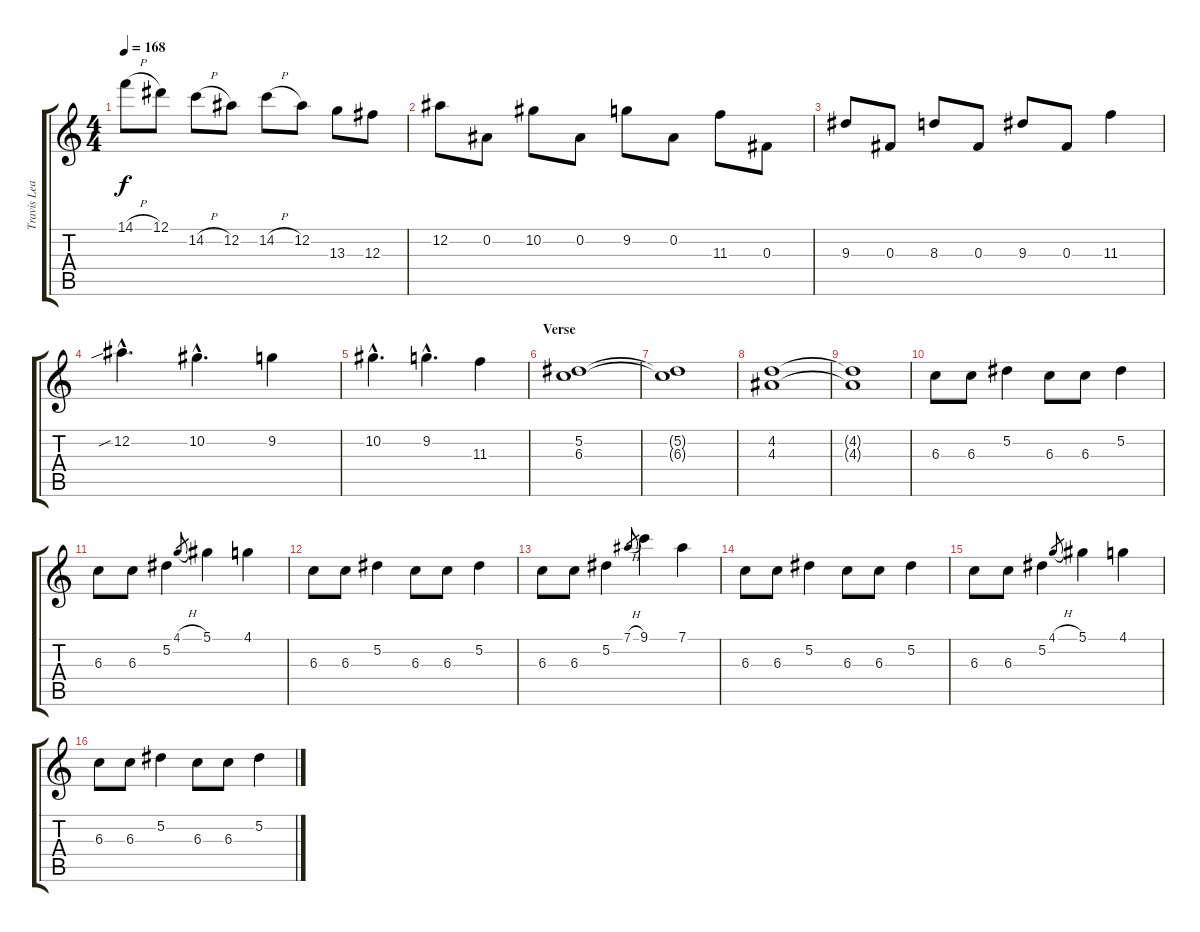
\track ("Travis Lead" "Travis Lea") {instrument electricguitarclean}
\staff {score tabs}
\tuning (Eb4 Bb3 Gb3 Db3 Ab2 Eb2) {hide}
\ts (4 4)
\tempo 168
\clef g2
\ks c
14.1{h}.8{dy f} 12.1.8 14.2{h}.8 12.2.8 14.2{h}.8 12.2.8 13.3.8 12.3.8 |
12.2.8 0.2.8 10.2.8 0.2.8 9.2.8 0.2.8 11.3.8 0.3.8 |
9.3.8 0.3.8 8.3.8 0.3.8 9.3.8 0.3.8 11.3.4 |
12.2{sib hac}.4{d} 10.2{hac}.4{d} 9.2.4 |
10.2{hac}.4{d} 9.2{hac}.4{d} 11.3.4 |
\section ("" "Verse")
(5.2 6.3).1{instrument electricguitarclean} |
(5.2{t} 6.3{t}).1 |
(4.2 4.3).1 |
(4.2{t} 4.3{t}).1 |
6.3.8 6.3.8 5.2.4 6.3.8 6.3.8 5.2.4 |
6.3.8 6.3.8 5.2.4 4.1{h}.8{gr} 5.1.4 4.1.4 |
6.3.8 6.3.8 5.2.4 6.3.8 6.3.8 5.2.4 |
6.3.8 6.3.8 5.2.4 7.1{h}.8{gr} 9.1.4 7.1.4 |
6.3.8 6.3.8 5.2.4 6.3.8 6.3.8 5.2.4 |
6.3.8 6.3.8 5.2.4 4.1{h}.8{gr} 5.1.4 4.1.4 |
6.3.8 6.3.8 5.2.4 6.3.8 6.3.8 5.2.4
